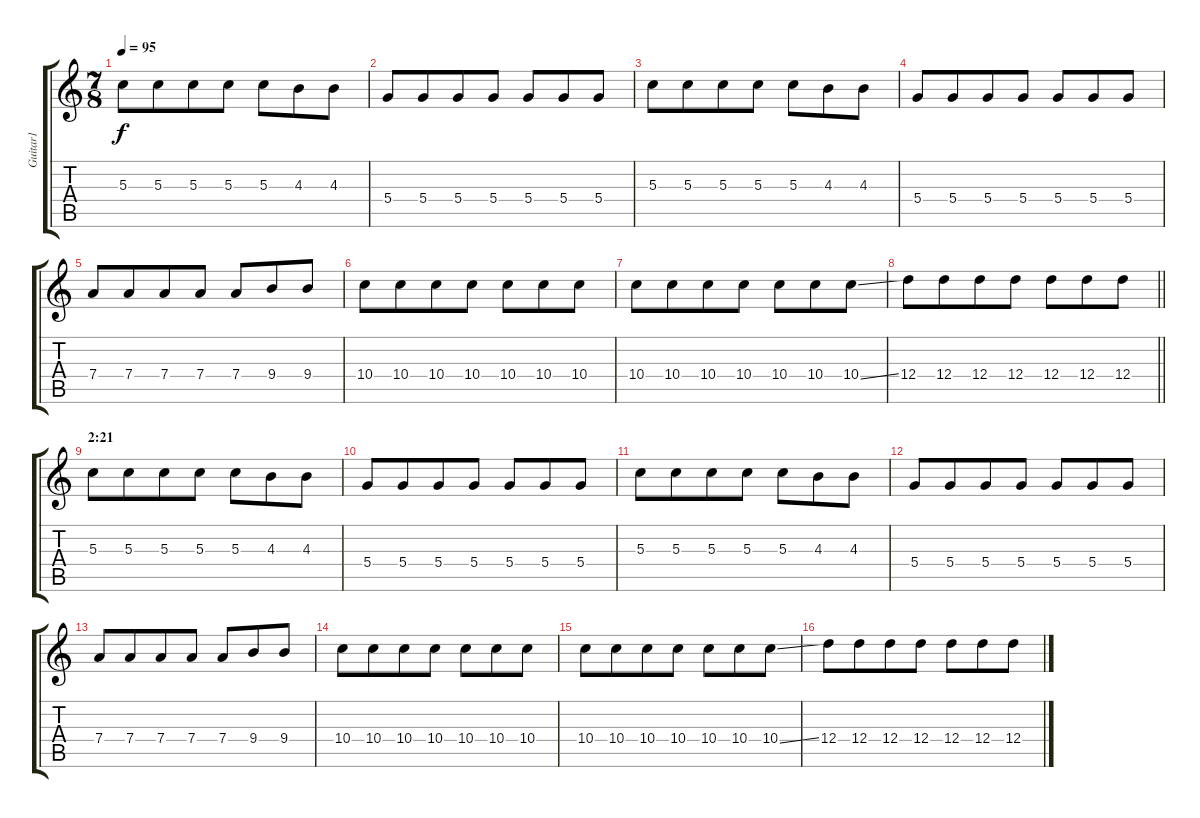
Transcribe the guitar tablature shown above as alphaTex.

\track ("Guitar1" "Guitar1") {instrument overdrivenguitar}
\staff {score tabs}
\tuning (E4 B3 G3 D3 A2 E2) {hide}
\ts (7 8)
\tempo 95
\clef g2
\ks c
5.3.8{dy f} 5.3.8 5.3.8 5.3.8 5.3.8 4.3.8 4.3.8 |
5.4.8 5.4.8 5.4.8 5.4.8 5.4.8 5.4.8 5.4.8 |
5.3.8 5.3.8 5.3.8 5.3.8 5.3.8 4.3.8 4.3.8 |
5.4.8 5.4.8 5.4.8 5.4.8 5.4.8 5.4.8 5.4.8 |
7.4.8 7.4.8 7.4.8 7.4.8 7.4.8 9.4.8 9.4.8 |
10.4.8 10.4.8 10.4.8 10.4.8 10.4.8 10.4.8 10.4.8 |
10.4.8 10.4.8 10.4.8 10.4.8 10.4.8 10.4.8 10.4{ss}.8 |
\barLineRight lightlight
12.4.8 12.4.8 12.4.8 12.4.8 12.4.8 12.4.8 12.4.8 |
\section ("" "2:21")
5.3.8 5.3.8 5.3.8 5.3.8 5.3.8 4.3.8 4.3.8 |
5.4.8 5.4.8 5.4.8 5.4.8 5.4.8 5.4.8 5.4.8 |
5.3.8 5.3.8 5.3.8 5.3.8 5.3.8 4.3.8 4.3.8 |
5.4.8 5.4.8 5.4.8 5.4.8 5.4.8 5.4.8 5.4.8 |
7.4.8 7.4.8 7.4.8 7.4.8 7.4.8 9.4.8 9.4.8 |
10.4.8 10.4.8 10.4.8 10.4.8 10.4.8 10.4.8 10.4.8 |
10.4.8 10.4.8 10.4.8 10.4.8 10.4.8 10.4.8 10.4{ss}.8 |
12.4.8 12.4.8 12.4.8 12.4.8 12.4.8 12.4.8 12.4.8
